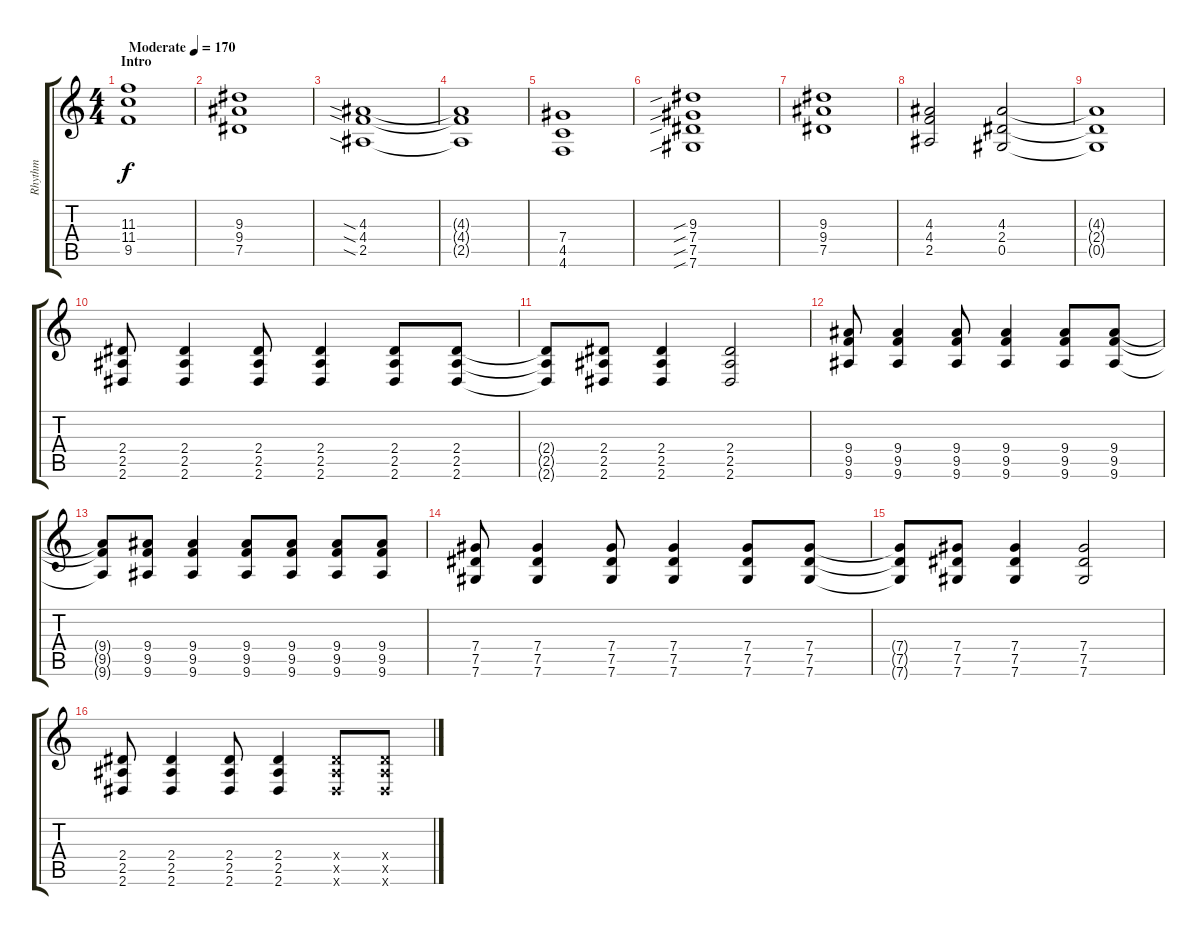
\track ("Rhythm" "Rhythm") {instrument distortionguitar}
\staff {score tabs}
\tuning (Eb4 Bb3 Gb3 Db3 Ab2 Db2) {hide}
\ts (4 4)
\section ("" "Intro")
\tempo (170 "Moderate")
\clef g2
\ks c
(11.3 11.4 9.5).1{dy f instrument electricguitarclean} |
(9.3 9.4 7.5).1 |
(4.3{sia} 4.4{sia} 2.5{sia}).1 |
(4.3{t} 4.4{t} 2.5{t}).1 |
(7.4 4.5 4.6).1 |
(9.3{sib} 7.4{sib} 7.5{sib} 7.6{sib}).1 |
(9.3 9.4 7.5).1 |
(4.3 4.4 2.5).2 (4.3 2.4 0.5).2 |
(4.3{t} 2.4{t} 0.5{t}).1 |
(2.4 2.5 2.6).8{instrument distortionguitar} (2.4 2.5 2.6).4 (2.4 2.5 2.6).8 (2.4 2.5 2.6).4 (2.4 2.5 2.6).8 (2.4 2.5 2.6).8 |
(2.4{t} 2.5{t} 2.6{t}).8 (2.4 2.5 2.6).8 (2.4 2.5 2.6).4 (2.4 2.5 2.6).2 |
(9.4 9.5 9.6).8 (9.4 9.5 9.6).4 (9.4 9.5 9.6).8 (9.4 9.5 9.6).4 (9.4 9.5 9.6).8 (9.4 9.5 9.6).8 |
(9.4{t} 9.5{t} 9.6{t}).8 (9.4 9.5 9.6).8 (9.4 9.5 9.6).4 (9.4 9.5 9.6).8 (9.4 9.5 9.6).8 (9.4 9.5 9.6).8 (9.4 9.5 9.6).8 |
(7.4 7.5 7.6).8 (7.4 7.5 7.6).4 (7.4 7.5 7.6).8 (7.4 7.5 7.6).4 (7.4 7.5 7.6).8 (7.4 7.5 7.6).8 |
(7.4{t} 7.5{t} 7.6{t}).8 (7.4 7.5 7.6).8 (7.4 7.5 7.6).4 (7.4 7.5 7.6).2 |
(2.4 2.5 2.6).8 (2.4 2.5 2.6).4 (2.4 2.5 2.6).8 (2.4 2.5 2.6).4 (2.4{x} 2.5{x} 2.6{x}).8 (2.4{x} 2.5{x} 2.6{x}).8
